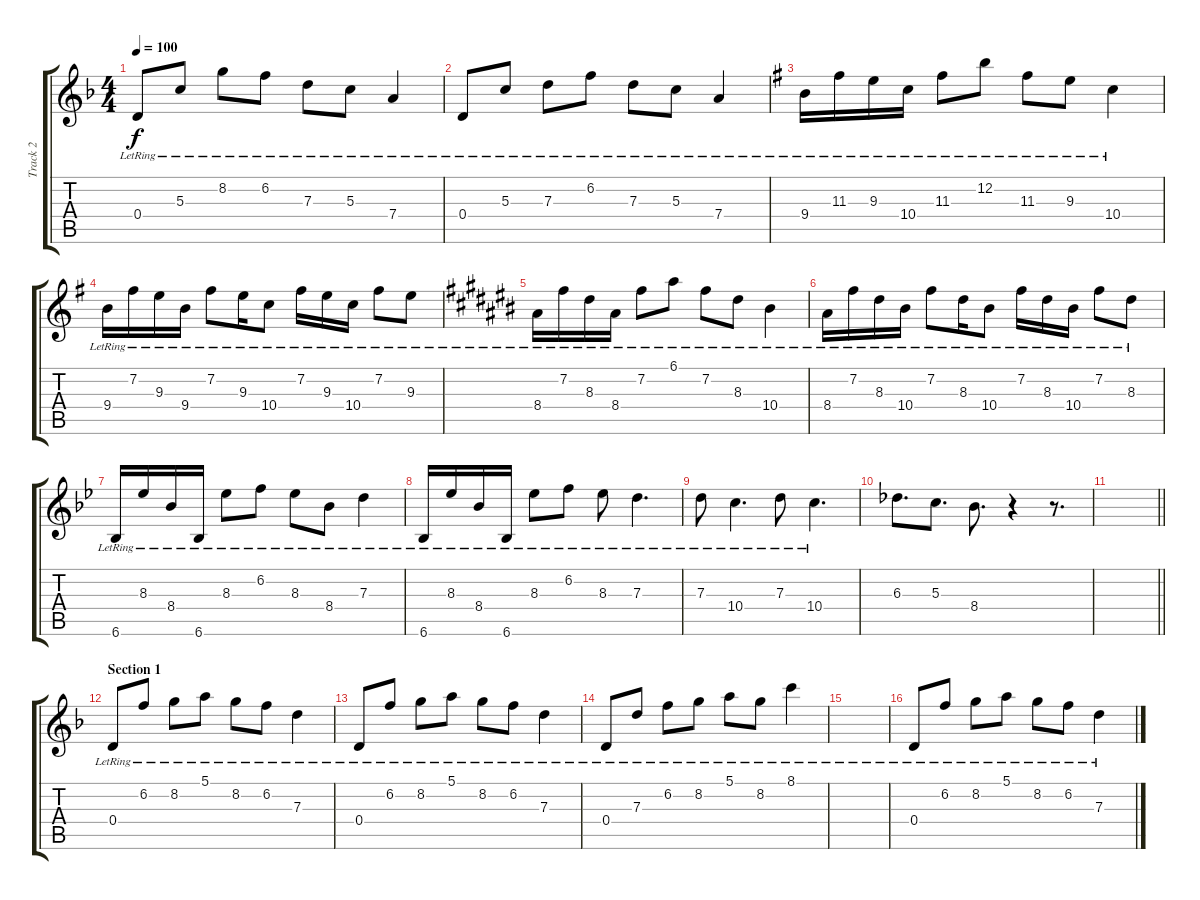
\track ("Track 2" "Track 2") {instrument acousticguitarnylon}
\staff {score tabs}
\tuning (E4 B3 G3 D3 A2 E2) {hide}
\ts (4 4)
\tempo 100
\clef g2
\ks f
0.4{lr}.8{dy f} 5.3{lr}.8 8.2{lr}.8 6.2{lr}.8 7.3{lr}.8 5.3{lr}.8 7.4{lr}.4 |
0.4{lr}.8 5.3{lr}.8 7.3{lr}.8 6.2{lr}.8 7.3{lr}.8 5.3{lr}.8 7.4{lr}.4 |
\ks g
9.4{lr}.16 11.3{lr}.16 9.3{lr}.16 10.4{lr}.16 11.3{lr}.8 12.2{lr}.8 11.3{lr}.8 9.3{lr}.8 10.4{lr}.4 |
9.4{lr}.16 7.2{lr}.16 9.3{lr}.16 9.4{lr}.16 7.2{lr}.8 9.3{lr}.16 10.4{lr}.8 7.2{lr}.16 9.3{lr}.16 10.4{lr}.16 7.2{lr}.8 9.3{lr}.8 |
\ks c#
8.4{lr}.16 7.2{lr}.16 8.3{lr}.16 8.4{lr}.16 7.2{lr}.8 6.1{lr}.8 7.2{lr}.8 8.3{lr}.8 10.4{lr}.4 |
8.4{lr}.16 7.2{lr}.16 8.3{lr}.16 10.4{lr}.16 7.2{lr}.8 8.3{lr}.16 10.4{lr}.8 7.2{lr}.16 8.3{lr}.16 10.4{lr}.16 7.2{lr}.8 8.3{lr}.8 |
\ks bb
6.6{lr}.16 8.3{lr}.16 8.4{lr}.16 6.6{lr}.16 8.3{lr}.8 6.2{lr}.8 8.3{lr}.8 8.4{lr}.8 7.3{lr}.4 |
6.6{lr}.16 8.3{lr}.16 8.4{lr}.16 6.6{lr}.16 8.3{lr}.8 6.2{lr}.8 8.3{lr}.8 7.3{lr}.4{d} |
7.3{lr}.8 10.4{lr}.4{d} 7.3{lr}.8 10.4{lr}.4{d} |
6.3.8{d} 5.3.8{d} 8.4.8{d} r.4 r.8{d} |
\barLineRight lightlight
|
\section ("" "Section 1")
\ks f
0.4{lr}.8 6.2{lr}.8 8.2{lr}.8 5.1{lr}.8 8.2{lr}.8 6.2{lr}.8 7.3{lr}.4 |
0.4{lr}.8 6.2{lr}.8 8.2{lr}.8 5.1{lr}.8 8.2{lr}.8 6.2{lr}.8 7.3{lr}.4 |
0.4{lr}.8 7.3{lr}.8 6.2{lr}.8 8.2{lr}.8 5.1{lr}.8 8.2{lr}.8 8.1{lr}.4 |
|
0.4{lr}.8 6.2{lr}.8 8.2{lr}.8 5.1{lr}.8 8.2{lr}.8 6.2{lr}.8 7.3{lr}.4
